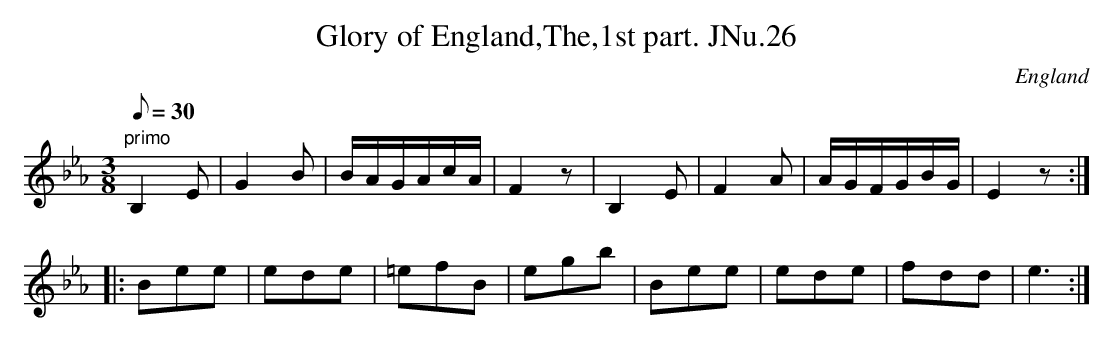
X:1
T:Glory of England,The,1st part. JNu.26
M:3/8
L:1/8
Q:30
O:England
K:Eb
"primo"B,2E|G2B|B/A/G/A/c/A/|F2z|B,2E|F2A|A/G/F/G/B/G/|E2z::!
Bee|ede|=efB|egb|Bee|ede|fdd|e3:|]
